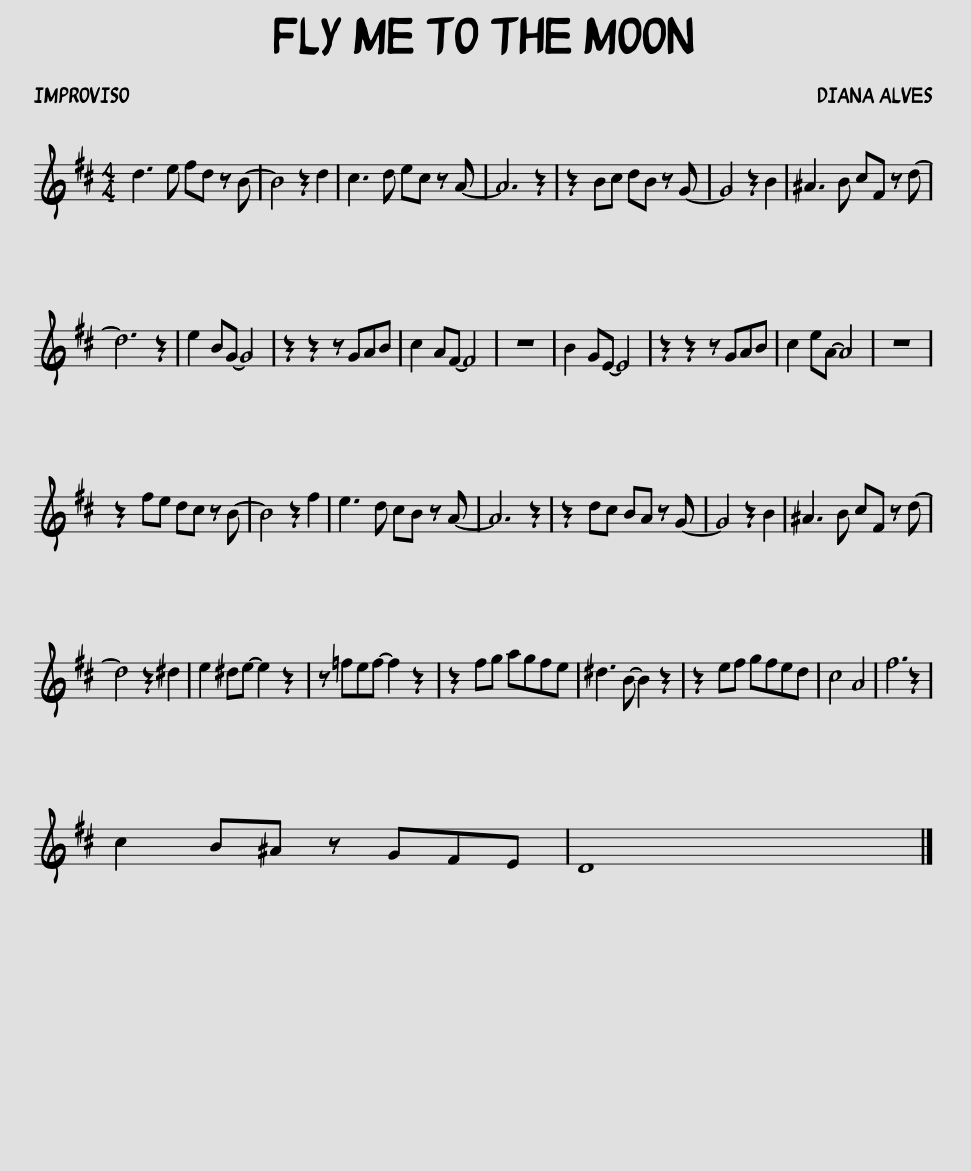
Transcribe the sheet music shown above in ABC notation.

X:1
L:1/8
M:4/4
I:linebreak $
K:D
V:1 treble
V:1
 d3 e fd z B- | B4 z2 d2 | c3 d ec z A- | A6 z2 | z2 Bc dB z G- | %5
 G4 z2 B2 | ^A3 B cF z d- |$ d6 z2 | e2 BG- G4 | z2 z2 z GAB | %10
 c2 AF- F4 | z8 | B2 GE- E4 | z2 z2 z GAB | c2 eA- A4 | %15
 z8 |$ z2 fe dc z B- | B4 z2 f2 | e3 d cB z A- | A6 z2 | %20
 z2 dc BA z G- | G4 z2 B2 | ^A3 B cF z d- |$ d4 z2 ^d2 | e2 ^de- e2 z2 | %25
 z =fef- f2 z2 | z2 fg agfe | ^d3 B- B2 z2 | z2 ef gfed | c4 A4 | %30
 f6 z2 |$ c2 B^A z GFE | D8 |] %33
